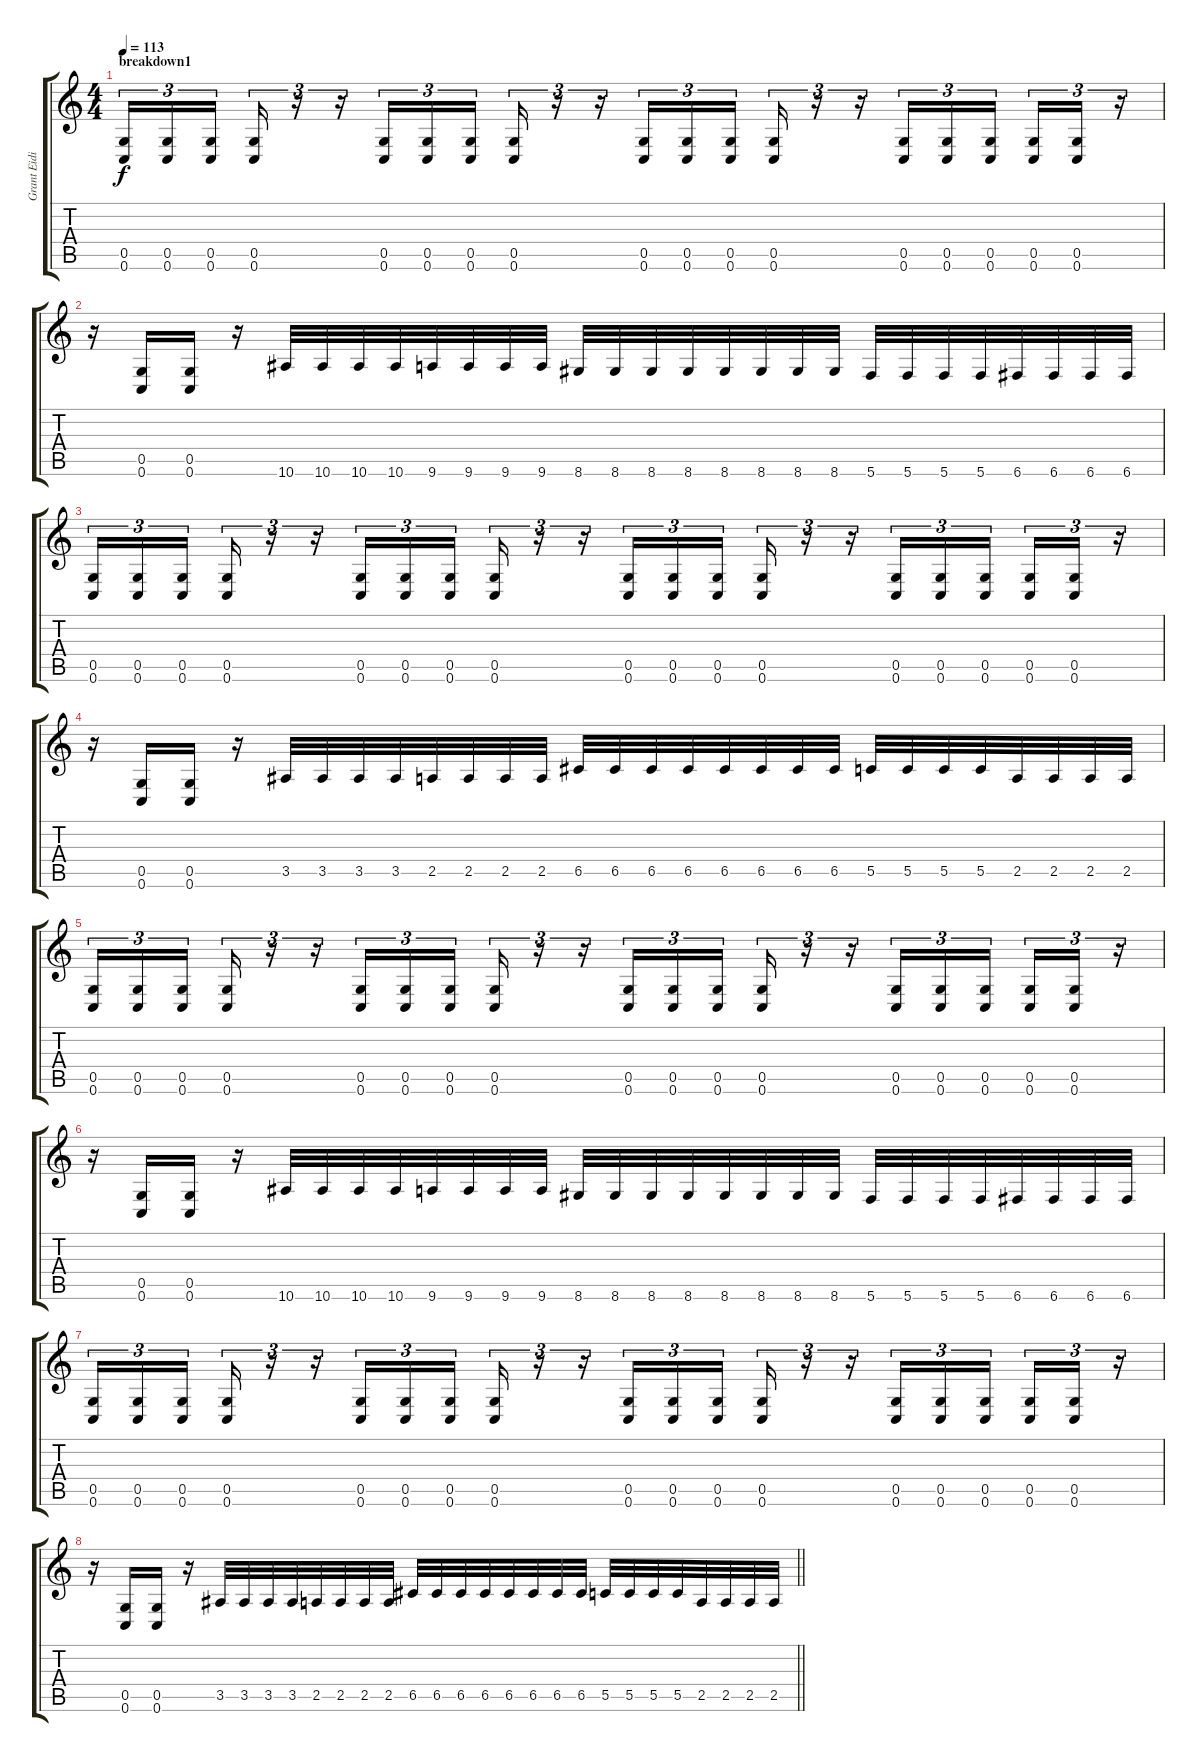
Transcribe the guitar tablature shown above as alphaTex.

\track ("Grant Eidintas" "Grant Eidi") {instrument overdrivenguitar}
\staff {score tabs}
\tuning (D4 A3 F3 C3 G2 C2) {hide}
\ts (4 4)
\section ("" "breakdown1")
\tempo 113
\clef g2
\ks c
(0.5 0.6).16{tu (3 2) dy f} (0.5 0.6).16{tu (3 2)} (0.5 0.6).16{tu (3 2) beam splitsecondary} (0.5 0.6).16{tu (3 2)} r.16{tu (3 2)} r.16{tu (3 2)} (0.5 0.6).16{tu (3 2)} (0.5 0.6).16{tu (3 2)} (0.5 0.6).16{tu (3 2) beam splitsecondary} (0.5 0.6).16{tu (3 2)} r.16{tu (3 2)} r.16{tu (3 2)} (0.5 0.6).16{tu (3 2)} (0.5 0.6).16{tu (3 2)} (0.5 0.6).16{tu (3 2) beam splitsecondary} (0.5 0.6).16{tu (3 2)} r.16{tu (3 2)} r.16{tu (3 2)} (0.5 0.6).16{tu (3 2)} (0.5 0.6).16{tu (3 2)} (0.5 0.6).16{tu (3 2) beam splitsecondary} (0.5 0.6).16{tu (3 2)} (0.5 0.6).16{tu (3 2)} r.16{tu (3 2)} |
r.16 (0.5 0.6).16 (0.5 0.6).16 r.16 10.6.32 10.6.32 10.6.32 10.6.32 9.6.32 9.6.32 9.6.32 9.6.32 8.6.32 8.6.32 8.6.32 8.6.32 8.6.32 8.6.32 8.6.32 8.6.32 5.6.32 5.6.32 5.6.32 5.6.32 6.6.32 6.6.32 6.6.32 6.6.32 |
(0.5 0.6).16{tu (3 2)} (0.5 0.6).16{tu (3 2)} (0.5 0.6).16{tu (3 2) beam splitsecondary} (0.5 0.6).16{tu (3 2)} r.16{tu (3 2)} r.16{tu (3 2)} (0.5 0.6).16{tu (3 2)} (0.5 0.6).16{tu (3 2)} (0.5 0.6).16{tu (3 2) beam splitsecondary} (0.5 0.6).16{tu (3 2)} r.16{tu (3 2)} r.16{tu (3 2)} (0.5 0.6).16{tu (3 2)} (0.5 0.6).16{tu (3 2)} (0.5 0.6).16{tu (3 2) beam splitsecondary} (0.5 0.6).16{tu (3 2)} r.16{tu (3 2)} r.16{tu (3 2)} (0.5 0.6).16{tu (3 2)} (0.5 0.6).16{tu (3 2)} (0.5 0.6).16{tu (3 2) beam splitsecondary} (0.5 0.6).16{tu (3 2)} (0.5 0.6).16{tu (3 2)} r.16{tu (3 2)} |
r.16 (0.5 0.6).16 (0.5 0.6).16 r.16 3.5.32 3.5.32 3.5.32 3.5.32 2.5.32 2.5.32 2.5.32 2.5.32 6.5.32 6.5.32 6.5.32 6.5.32 6.5.32 6.5.32 6.5.32 6.5.32 5.5.32 5.5.32 5.5.32 5.5.32 2.5.32 2.5.32 2.5.32 2.5.32 |
(0.5 0.6).16{tu (3 2)} (0.5 0.6).16{tu (3 2)} (0.5 0.6).16{tu (3 2) beam splitsecondary} (0.5 0.6).16{tu (3 2)} r.16{tu (3 2)} r.16{tu (3 2)} (0.5 0.6).16{tu (3 2)} (0.5 0.6).16{tu (3 2)} (0.5 0.6).16{tu (3 2) beam splitsecondary} (0.5 0.6).16{tu (3 2)} r.16{tu (3 2)} r.16{tu (3 2)} (0.5 0.6).16{tu (3 2)} (0.5 0.6).16{tu (3 2)} (0.5 0.6).16{tu (3 2) beam splitsecondary} (0.5 0.6).16{tu (3 2)} r.16{tu (3 2)} r.16{tu (3 2)} (0.5 0.6).16{tu (3 2)} (0.5 0.6).16{tu (3 2)} (0.5 0.6).16{tu (3 2) beam splitsecondary} (0.5 0.6).16{tu (3 2)} (0.5 0.6).16{tu (3 2)} r.16{tu (3 2)} |
r.16 (0.5 0.6).16 (0.5 0.6).16 r.16 10.6.32 10.6.32 10.6.32 10.6.32 9.6.32 9.6.32 9.6.32 9.6.32 8.6.32 8.6.32 8.6.32 8.6.32 8.6.32 8.6.32 8.6.32 8.6.32 5.6.32 5.6.32 5.6.32 5.6.32 6.6.32 6.6.32 6.6.32 6.6.32 |
(0.5 0.6).16{tu (3 2)} (0.5 0.6).16{tu (3 2)} (0.5 0.6).16{tu (3 2) beam splitsecondary} (0.5 0.6).16{tu (3 2)} r.16{tu (3 2)} r.16{tu (3 2)} (0.5 0.6).16{tu (3 2)} (0.5 0.6).16{tu (3 2)} (0.5 0.6).16{tu (3 2) beam splitsecondary} (0.5 0.6).16{tu (3 2)} r.16{tu (3 2)} r.16{tu (3 2)} (0.5 0.6).16{tu (3 2)} (0.5 0.6).16{tu (3 2)} (0.5 0.6).16{tu (3 2) beam splitsecondary} (0.5 0.6).16{tu (3 2)} r.16{tu (3 2)} r.16{tu (3 2)} (0.5 0.6).16{tu (3 2)} (0.5 0.6).16{tu (3 2)} (0.5 0.6).16{tu (3 2) beam splitsecondary} (0.5 0.6).16{tu (3 2)} (0.5 0.6).16{tu (3 2)} r.16{tu (3 2)} |
\barLineRight lightlight
r.16 (0.5 0.6).16 (0.5 0.6).16 r.16 3.5.32 3.5.32 3.5.32 3.5.32 2.5.32 2.5.32 2.5.32 2.5.32 6.5.32 6.5.32 6.5.32 6.5.32 6.5.32 6.5.32 6.5.32 6.5.32 5.5.32 5.5.32 5.5.32 5.5.32 2.5.32 2.5.32 2.5.32 2.5.32
